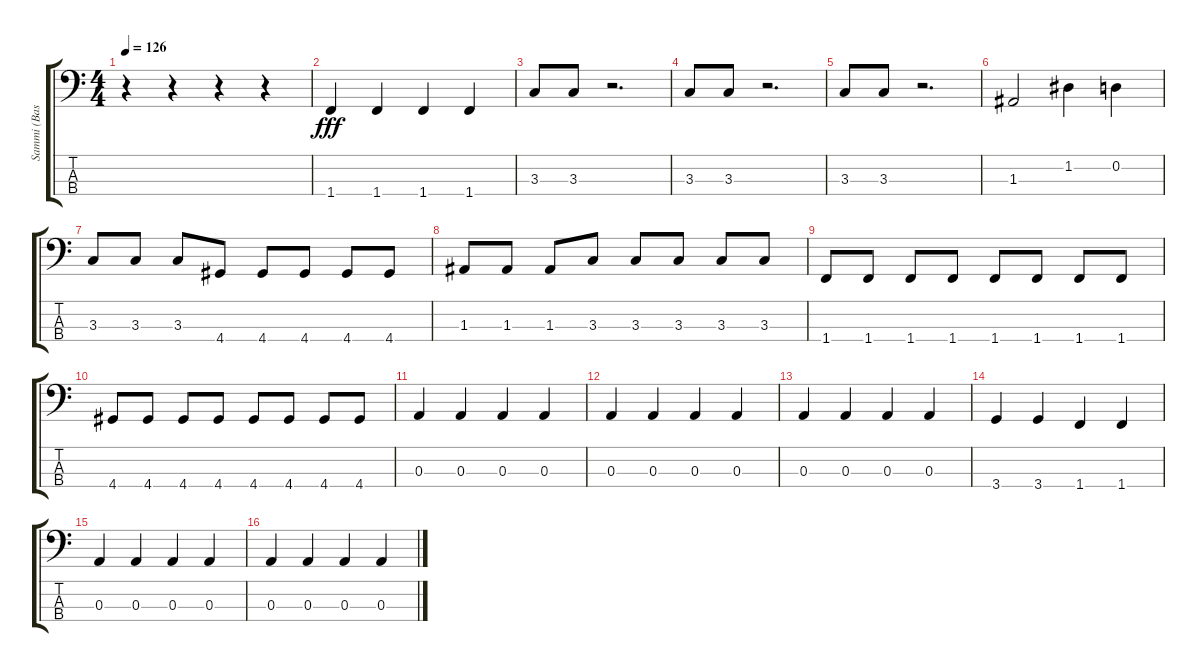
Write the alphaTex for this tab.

\track ("Sammi (Bass Guitar)" "Sammi (Bas") {instrument electricbassfinger}
\staff {score tabs}
\tuning (G2 D2 A1 E1) {hide}
\ts (4 4)
\tempo 126
\clef f4
\ks c
r.4{dy fff} r.4 r.4 r.4 |
1.4.4 1.4.4 1.4.4 1.4.4 |
3.3.8 3.3.8 r.2{d} |
3.3.8 3.3.8 r.2{d} |
3.3.8 3.3.8 r.2{d} |
1.3.2 1.2.4 0.2.4 |
3.3.8 3.3.8 3.3.8 4.4.8 4.4.8 4.4.8 4.4.8 4.4.8 |
1.3.8 1.3.8 1.3.8 3.3.8 3.3.8 3.3.8 3.3.8 3.3.8 |
1.4.8 1.4.8 1.4.8 1.4.8 1.4.8 1.4.8 1.4.8 1.4.8 |
4.4.8 4.4.8 4.4.8 4.4.8 4.4.8 4.4.8 4.4.8 4.4.8 |
0.3.4 0.3.4 0.3.4 0.3.4 |
0.3.4 0.3.4 0.3.4 0.3.4 |
0.3.4 0.3.4 0.3.4 0.3.4 |
3.4.4 3.4.4 1.4.4 1.4.4 |
0.3.4 0.3.4 0.3.4 0.3.4 |
0.3.4 0.3.4 0.3.4 0.3.4
